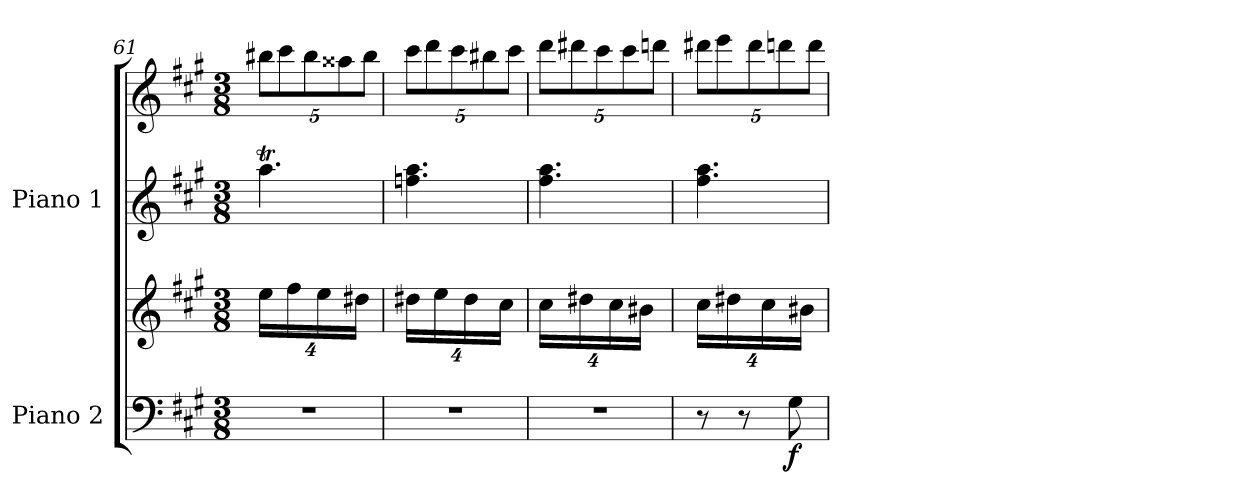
**kern	**kern	**dynam	**kern	**kern
*part2	*part2	*part2	*part1	*part1
*staff4	*staff3	*staff3/4	*staff2	*staff1
*I"Piano 2	*	*	*I"Piano 1	*
*I'Pno. 2	*	*	*I'Pno. 1	*
!!LO:PB:g=z
*clefF4	*clefG2	*	*clefG2	*clefG2
*k[f#c#g#]	*k[f#c#g#]	*	*k[f#c#g#]	*k[f#c#g#]
*M3/8	*M3/8	*	*M3/8	*M3/8
*	*Xbrackettup	*	*	*Xbrackettup
=61	=61	=61	=61	=61
4.r	32%3ee\L	.	4.aaT\	40%3bb#X\L
.	.	.	.	40%3ccc#\
.	32%3ff#\	.	.	.
.	.	.	.	40%3bb#\
.	32%3ee\	.	.	.
.	.	.	.	40%3aa##X\
.	32%3dd#X\J	.	.	.
.	.	.	.	40%3bb#\J
=62	=62	=62	=62	=62
4.r	32%3dd#X\L	.	4.ffn\ 4.aa\	40%3ccc#\L
.	.	.	.	40%3ddd\
.	32%3ee\	.	.	.
.	.	.	.	40%3ccc#\
.	32%3dd#\	.	.	.
.	.	.	.	40%3bb#X\
.	32%3cc#\J	.	.	.
.	.	.	.	40%3ccc#\J
=63	=63	=63	=63	=63
4.r	32%3cc#\L	.	4.ff#\ 4.aa\	40%3ddd\L
.	.	.	.	40%3ddd#X\
.	32%3dd#X\	.	.	.
.	.	.	.	40%3ccc#\
.	32%3cc#\	.	.	.
.	.	.	.	40%3ccc#\
.	32%3b#X\J	.	.	.
.	.	.	.	40%3dddn\J
=64	=64	=64	=64	=64
8r	32%3cc#\L	.	4.ff#\ 4.aa\	40%3ddd#X\L
.	.	.	.	40%3eee\
.	32%3dd#X\	.	.	.
8r	.	.	.	.
.	.	.	.	40%3ddd#\
.	32%3cc#\	.	.	.
.	.	.	.	40%3dddn\
!	!	!LO:DY:b=2	!	!
8G#\	.	f	.	.
.	32%3b#X\J	.	.	.
.	.	.	.	40%3ddd\J
=	=	=	=	=
*-	*-	*-	*-	*-
